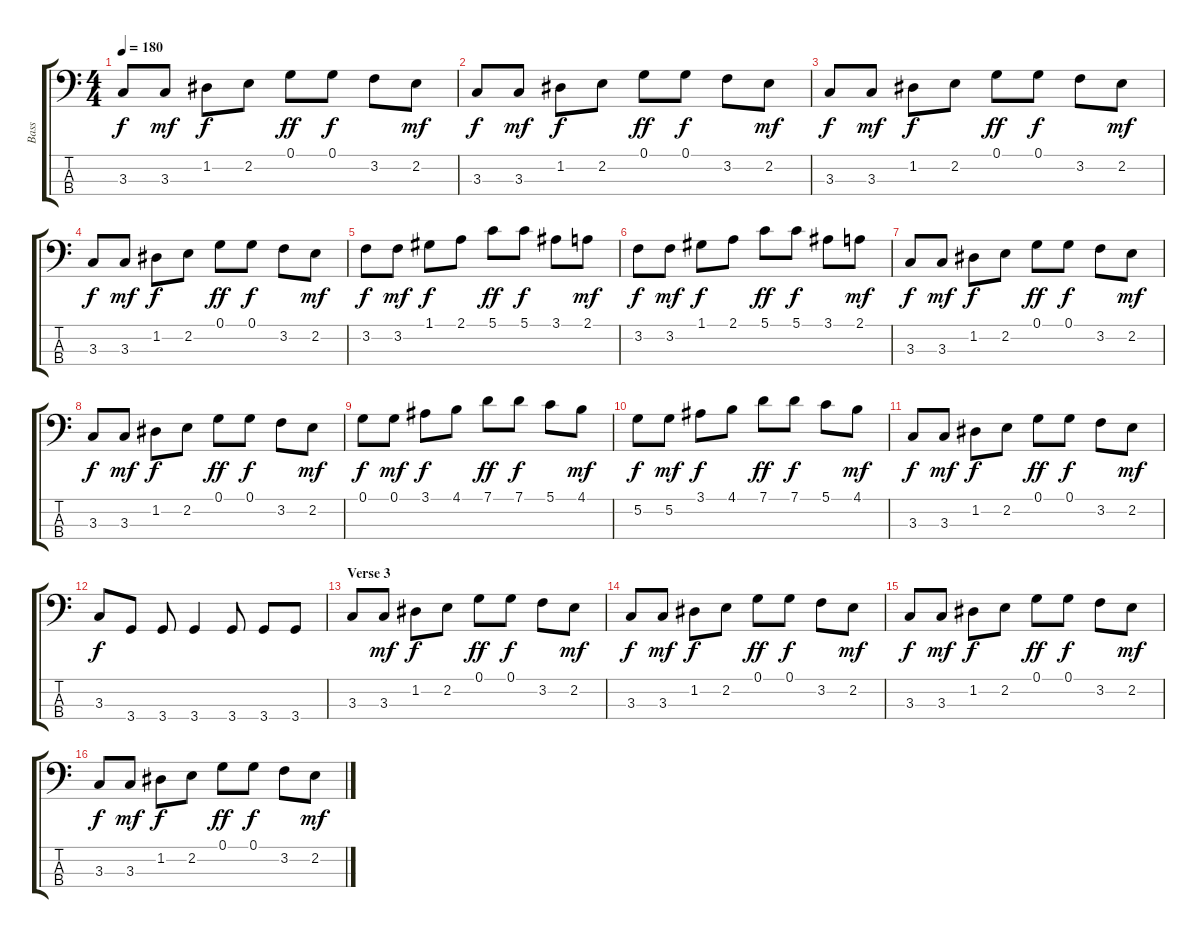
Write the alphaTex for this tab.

\track ("Bass" "Bass") {instrument electricbassfinger}
\staff {score tabs}
\tuning (G2 D2 A1 E1) {hide}
\ts (4 4)
\tempo 180
\clef f4
\ks c
3.3.8{dy f} 3.3.8{dy mf} 1.2.8{dy f} 2.2.8 0.1.8{dy ff} 0.1.8{dy f} 3.2.8 2.2.8{dy mf} |
3.3.8{dy f} 3.3.8{dy mf} 1.2.8{dy f} 2.2.8 0.1.8{dy ff} 0.1.8{dy f} 3.2.8 2.2.8{dy mf} |
3.3.8{dy f} 3.3.8{dy mf} 1.2.8{dy f} 2.2.8 0.1.8{dy ff} 0.1.8{dy f} 3.2.8 2.2.8{dy mf} |
3.3.8{dy f} 3.3.8{dy mf} 1.2.8{dy f} 2.2.8 0.1.8{dy ff} 0.1.8{dy f} 3.2.8 2.2.8{dy mf} |
3.2.8{dy f} 3.2.8{dy mf} 1.1.8{dy f} 2.1.8 5.1.8{dy ff} 5.1.8{dy f} 3.1.8 2.1.8{dy mf} |
3.2.8{dy f} 3.2.8{dy mf} 1.1.8{dy f} 2.1.8 5.1.8{dy ff} 5.1.8{dy f} 3.1.8 2.1.8{dy mf} |
3.3.8{dy f} 3.3.8{dy mf} 1.2.8{dy f} 2.2.8 0.1.8{dy ff} 0.1.8{dy f} 3.2.8 2.2.8{dy mf} |
3.3.8{dy f} 3.3.8{dy mf} 1.2.8{dy f} 2.2.8 0.1.8{dy ff} 0.1.8{dy f} 3.2.8 2.2.8{dy mf} |
0.1.8{dy f} 0.1.8{dy mf} 3.1.8{dy f} 4.1.8 7.1.8{dy ff} 7.1.8{dy f} 5.1.8 4.1.8{dy mf} |
5.2.8{dy f} 5.2.8{dy mf} 3.1.8{dy f} 4.1.8 7.1.8{dy ff} 7.1.8{dy f} 5.1.8 4.1.8{dy mf} |
3.3.8{dy f} 3.3.8{dy mf} 1.2.8{dy f} 2.2.8 0.1.8{dy ff} 0.1.8{dy f} 3.2.8 2.2.8{dy mf} |
3.3.8{dy f} 3.4.8 3.4.8 3.4.4 3.4.8 3.4.8 3.4.8 |
\section ("" "Verse 3")
3.3.8 3.3.8{dy mf} 1.2.8{dy f} 2.2.8 0.1.8{dy ff} 0.1.8{dy f} 3.2.8 2.2.8{dy mf} |
3.3.8{dy f} 3.3.8{dy mf} 1.2.8{dy f} 2.2.8 0.1.8{dy ff} 0.1.8{dy f} 3.2.8 2.2.8{dy mf} |
3.3.8{dy f} 3.3.8{dy mf} 1.2.8{dy f} 2.2.8 0.1.8{dy ff} 0.1.8{dy f} 3.2.8 2.2.8{dy mf} |
3.3.8{dy f} 3.3.8{dy mf} 1.2.8{dy f} 2.2.8 0.1.8{dy ff} 0.1.8{dy f} 3.2.8 2.2.8{dy mf}
